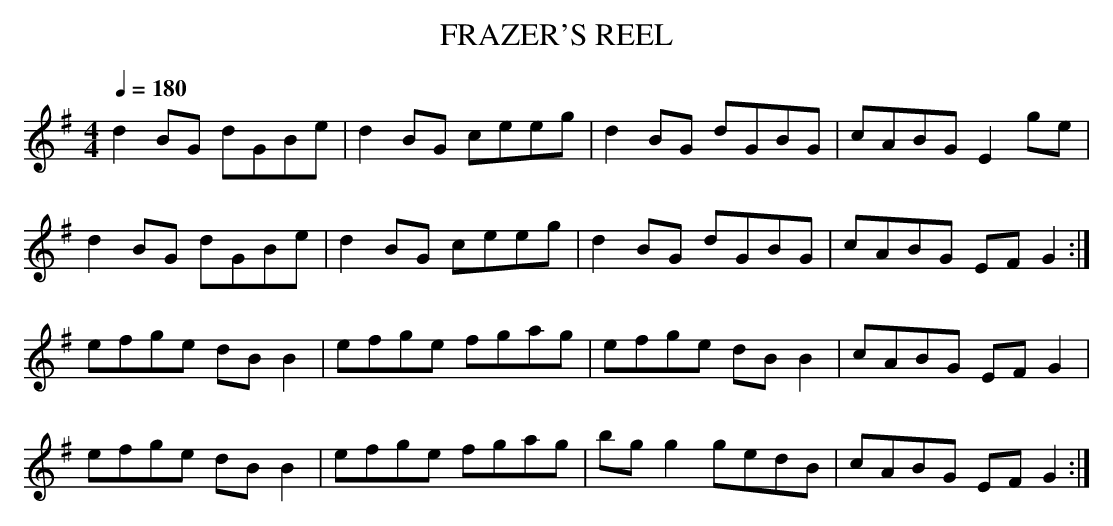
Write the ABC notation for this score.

X:1
T:FRAZER'S REEL
L:1/8
Q:1/4=180
M:4/4
K:G
d2BG dGBe|d2BG ceeg|d2BG dGBG|cABG E2ge|
d2BG dGBe|d2BG ceeg|d2BG dGBG|cABG EF G2 :|
efge dB B2|efge fgag|efge dB B2|cABG EF G2|
efge dB B2|efge fgag|bgg2 gedB|cABG EF G2:|
